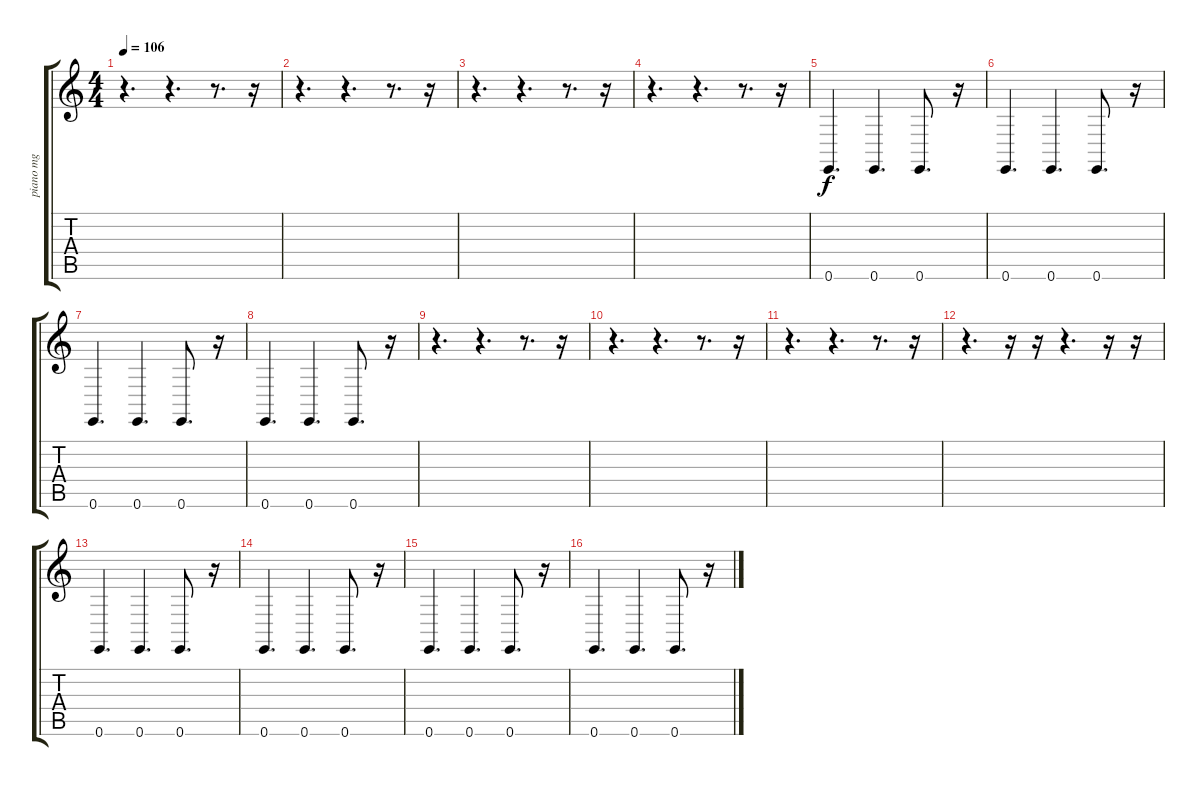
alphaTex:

\track ("piano mg" "piano mg") {instrument acousticgrandpiano}
\staff {score tabs}
\tuning (E4 B3 G3 D3 A2 E2) {hide}
\ts (4 4)
\tempo 106
\clef g2
\ks c
r.4{d dy f} r.4{d} r.8{d} r.16 |
r.4{d} r.4{d} r.8{d} r.16 |
r.4{d} r.4{d} r.8{d} r.16 |
r.4{d} r.4{d} r.8{d} r.16 |
0.6.4{d} 0.6.4{d} 0.6.8{d} r.16 |
0.6.4{d} 0.6.4{d} 0.6.8{d} r.16 |
0.6.4{d} 0.6.4{d} 0.6.8{d} r.16 |
0.6.4{d} 0.6.4{d} 0.6.8{d} r.16 |
r.4{d} r.4{d} r.8{d} r.16 |
r.4{d} r.4{d} r.8{d} r.16 |
r.4{d} r.4{d} r.8{d} r.16 |
r.4{d} r.16 r.16 r.4{d} r.16 r.16 |
0.6.4{d} 0.6.4{d} 0.6.8{d} r.16 |
0.6.4{d} 0.6.4{d} 0.6.8{d} r.16 |
0.6.4{d} 0.6.4{d} 0.6.8{d} r.16 |
0.6.4{d} 0.6.4{d} 0.6.8{d} r.16
